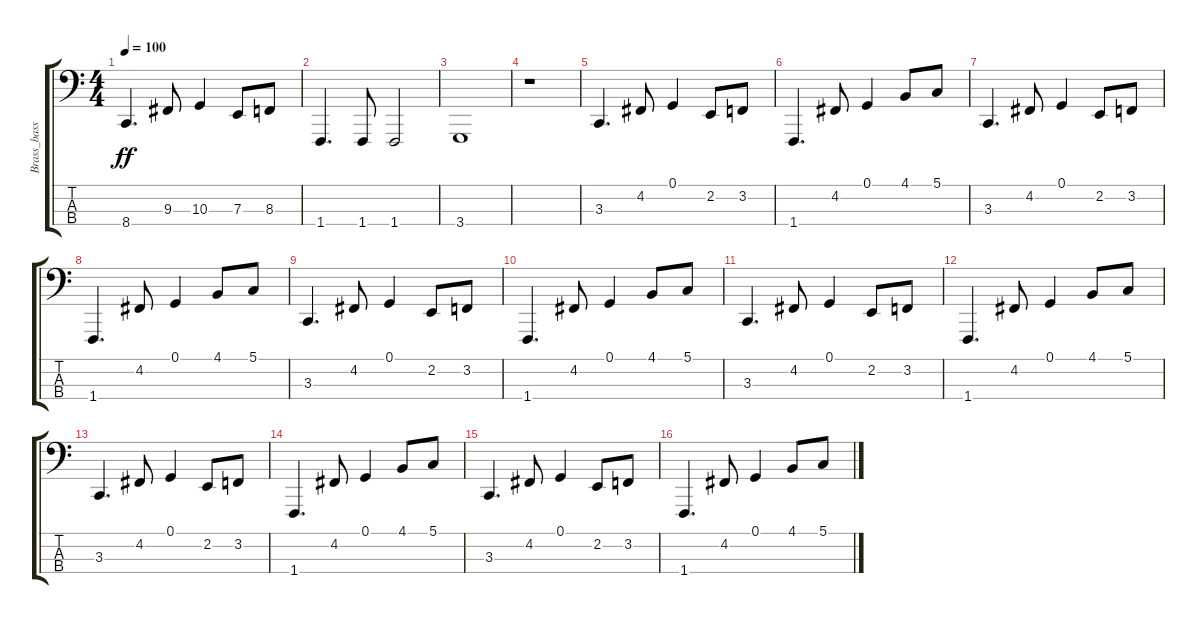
\track ("Brass_bass" "Brass_bass") {instrument lead8bassandlead}
\staff {score tabs}
\tuning (G2 D2 A1 E1) {hide}
\ts (4 4)
\tempo 100
\clef f4
\ks c
8.4.4{d dy ff} 9.3.8 10.3.4 7.3.8 8.3.8 |
1.4.4{d} 1.4.8 1.4.2 |
3.4.1 |
r.1 |
3.3.4{d} 4.2.8 0.1.4 2.2.8 3.2.8 |
1.4.4{d} 4.2.8 0.1.4 4.1.8 5.1.8 |
3.3.4{d} 4.2.8 0.1.4 2.2.8 3.2.8 |
1.4.4{d} 4.2.8 0.1.4 4.1.8 5.1.8 |
3.3.4{d} 4.2.8 0.1.4 2.2.8 3.2.8 |
1.4.4{d} 4.2.8 0.1.4 4.1.8 5.1.8 |
3.3.4{d} 4.2.8 0.1.4 2.2.8 3.2.8 |
1.4.4{d} 4.2.8 0.1.4 4.1.8 5.1.8 |
3.3.4{d} 4.2.8 0.1.4 2.2.8 3.2.8 |
1.4.4{d} 4.2.8 0.1.4 4.1.8 5.1.8 |
3.3.4{d} 4.2.8 0.1.4 2.2.8 3.2.8 |
1.4.4{d} 4.2.8 0.1.4 4.1.8 5.1.8
